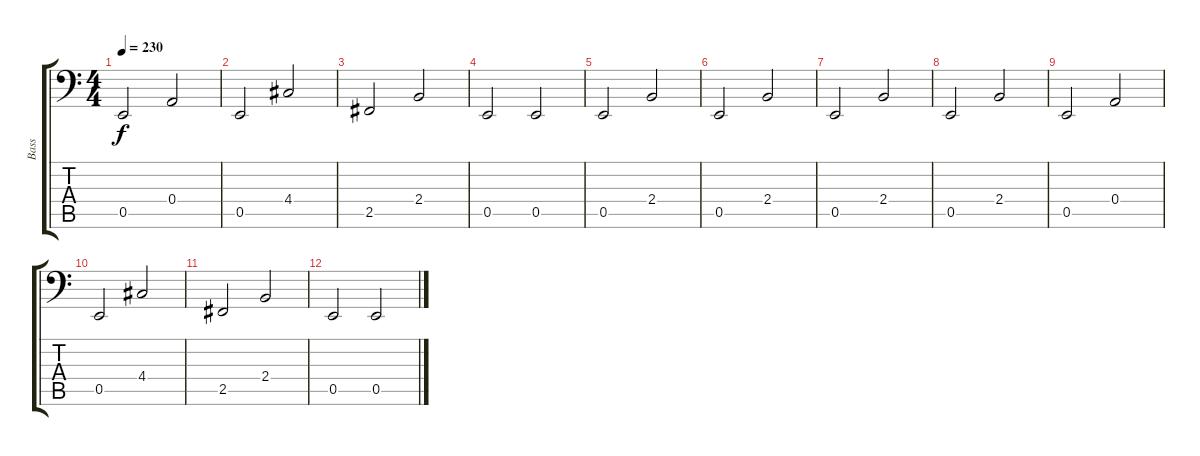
\track ("Bass" "Bass") {instrument electricbassfinger}
\staff {score tabs}
\tuning (C3 G2 D2 A1 E1 B0) {hide}
\ts (4 4)
\tempo 230
\clef f4
\ks c
0.5.2{dy f} 0.4.2 |
0.5.2 4.4.2 |
2.5.2 2.4.2 |
0.5.2 0.5.2 |
0.5.2 2.4.2 |
0.5.2 2.4.2 |
0.5.2 2.4.2 |
0.5.2 2.4.2 |
0.5.2 0.4.2 |
0.5.2 4.4.2 |
2.5.2 2.4.2 |
0.5.2 0.5.2
